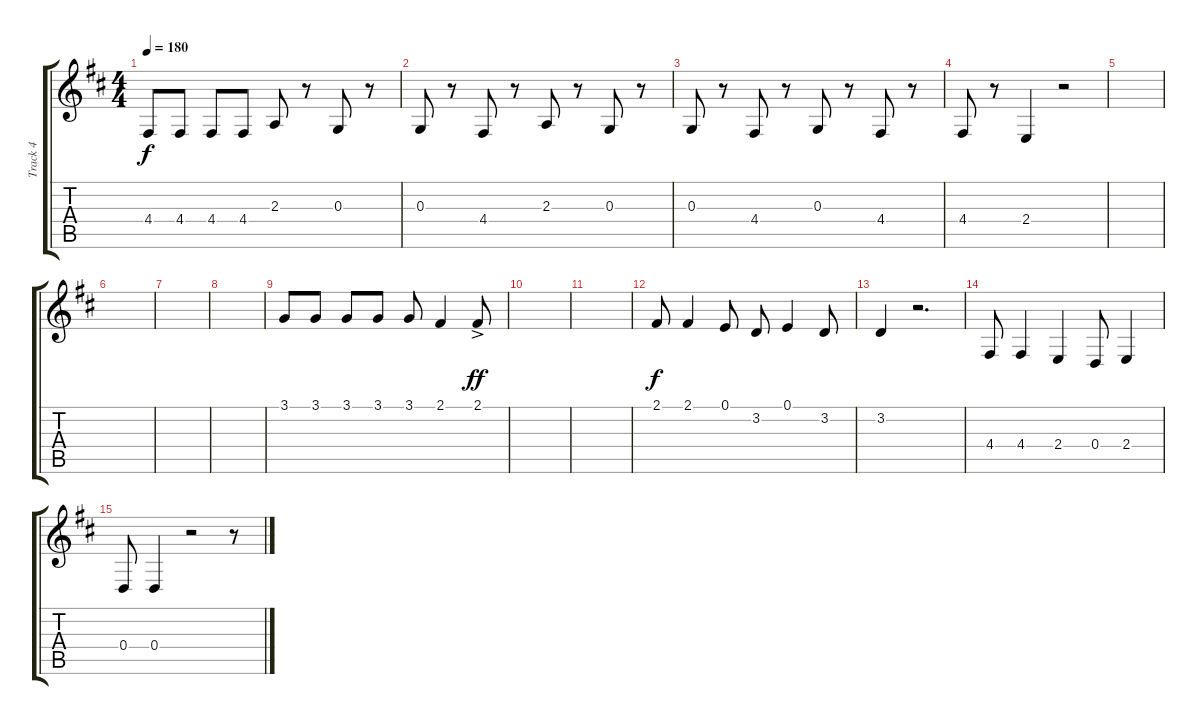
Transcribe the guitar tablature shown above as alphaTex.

\track ("Track 4" "Track 4") {instrument lead6voice}
\staff {score tabs}
\tuning (E4 B3 G3 D3 A2 E2) {hide}
\ts (4 4)
\tempo 180
\clef g2
\ks d
4.4.8{dy f} 4.4.8 4.4.8 4.4.8 2.3.8 r.8 0.3.8 r.8 |
0.3.8 r.8 4.4.8 r.8 2.3.8 r.8 0.3.8 r.8 |
0.3.8 r.8 4.4.8 r.8 0.3.8 r.8 4.4.8 r.8 |
4.4.8 r.8 2.4.4 r.2 |
|
|
|
|
3.1.8 3.1.8 3.1.8 3.1.8 3.1.8 2.1.4 2.1{ac}.8{dy ff} |
|
|
2.1.8{dy f} 2.1.4 0.1.8 3.2.8 0.1.4 3.2.8 |
3.2.4 r.2{d} |
4.4.8 4.4.4 2.4.4 0.4.8 2.4.4 |
0.4.8 0.4.4 r.2 r.8
